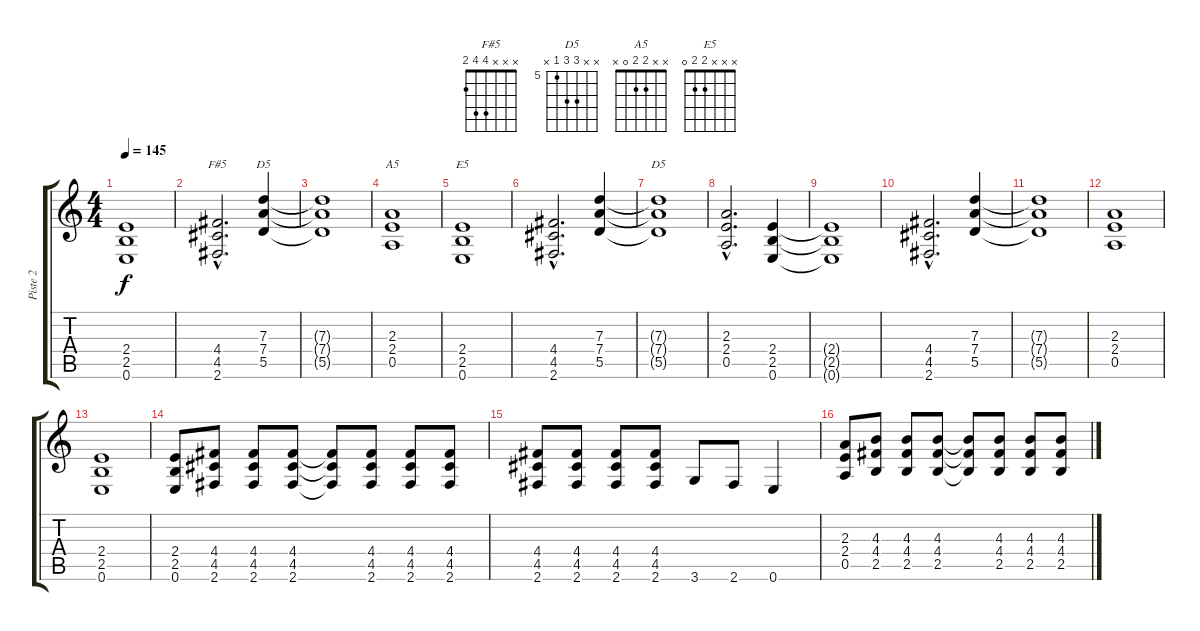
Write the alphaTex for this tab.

\track ("Piste 2" "Piste 2") {instrument distortionguitar}
\staff {score tabs}
\tuning (E4 B3 G3 D3 A2 E2) {hide}
\chord ("F#5" x x x 4 4 2)
\chord ("D5" x 3 2 0 x x)
\chord ("A5" x x 2 2 0 x)
\chord ("E5" x x x 2 2 0)
\chord ("D5" x x 7 7 5 x) {firstfret 5}
\ts (4 4)
\tempo 145
\clef g2
\ks c
(2.4{t} 2.5{t} 0.6{t}).1{dy f} |
(4.4{hac} 4.5{hac} 2.6{hac}).2{d ch "F#5"} (7.3 7.4 5.5).4{ch "D5"} |
(7.3{t} 7.4{t} 5.5{t}).1 |
(2.3 2.4 0.5).1{ch "A5"} |
(2.4 2.5 0.6).1{ch "E5"} |
(4.4{hac} 4.5{hac} 2.6{hac}).2{d} (7.3 7.4 5.5).4 |
(7.3{t} 7.4{t} 5.5{t}).1{ch "D5"} |
(2.3{hac} 2.4{hac} 0.5{hac}).2{d} (2.4 2.5 0.6).4 |
(2.4{t} 2.5{t} 0.6{t}).1 |
(4.4{hac} 4.5{hac} 2.6{hac}).2{d} (7.3 7.4 5.5).4 |
(7.3{t} 7.4{t} 5.5{t}).1 |
(2.3 2.4 0.5).1 |
(2.4 2.5 0.6).1 |
(2.4 2.5 0.6).8 (4.4 4.5 2.6).8 (4.4 4.5 2.6).8 (4.4 4.5 2.6).8 (4.4{t} 4.5{t} 2.6{t}).8 (4.4 4.5 2.6).8 (4.4 4.5 2.6).8 (4.4 4.5 2.6).8 |
(4.4 4.5 2.6).8 (4.4 4.5 2.6).8 (4.4 4.5 2.6).8 (4.4 4.5 2.6).8 3.6.8 2.6.8 0.6.4 |
(2.3 2.4 0.5).8 (4.3 4.4 2.5).8 (4.3 4.4 2.5).8 (4.3 4.4 2.5).8 (4.3{t} 4.4{t} 2.5{t}).8 (4.3 4.4 2.5).8 (4.3 4.4 2.5).8 (4.3 4.4 2.5).8
